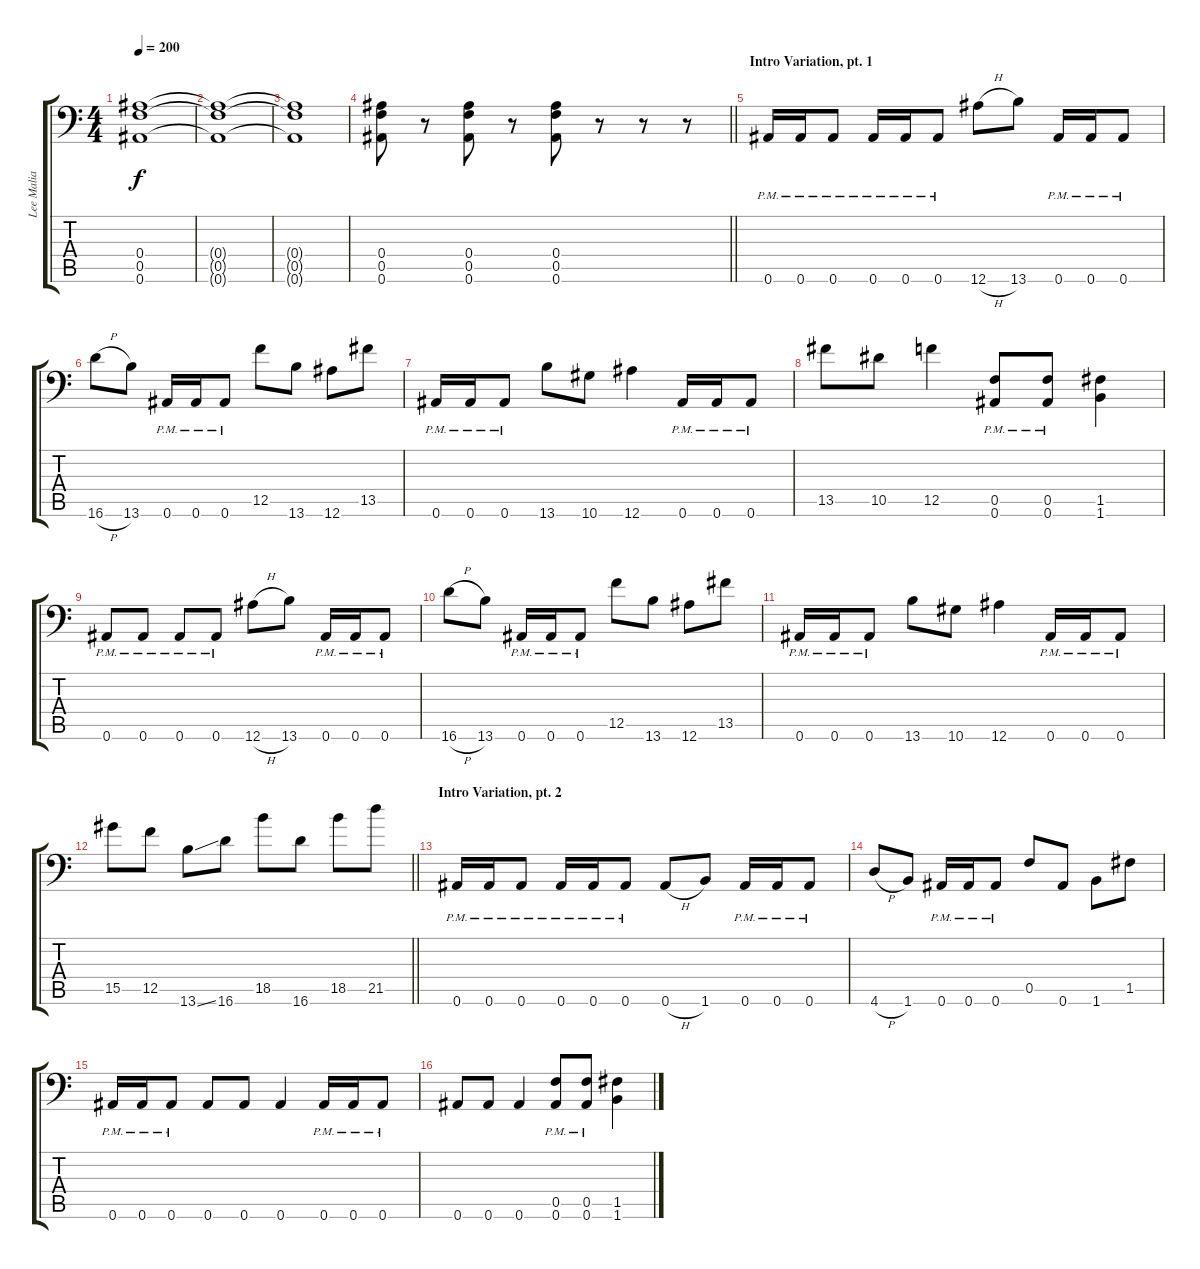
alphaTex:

\track ("Lee Malia" "Lee Malia") {instrument distortionguitar}
\staff {score tabs}
\tuning (C4 G3 Eb3 Bb2 F2 Bb1) {hide}
\ts (4 4)
\tempo 200
\clef f4
\ks c
(0.4 0.5 0.6).1{dy f} |
(0.4{t} 0.5{t} 0.6{t}).1 |
(0.4{t} 0.5{t} 0.6{t}).1 |
\barLineRight lightlight
(0.4 0.5 0.6).8 r.8 (0.4 0.5 0.6).8 r.8 (0.4 0.5 0.6).8 r.8 r.8 r.8 |
\section ("" "Intro Variation, pt. 1")
0.6{pm}.16 0.6{pm}.16 0.6{pm}.8 0.6{pm}.16 0.6{pm}.16 0.6{pm}.8 12.6{h}.8 13.6.8 0.6{pm}.16 0.6{pm}.16 0.6{pm}.8 |
16.6{h}.8 13.6.8 0.6{pm}.16 0.6{pm}.16 0.6{pm}.8 12.5.8 13.6.8 12.6.8 13.5.8 |
0.6{pm}.16 0.6{pm}.16 0.6{pm}.8 13.6.8 10.6.8 12.6.4 0.6{pm}.16 0.6{pm}.16 0.6{pm}.8 |
13.5.8 10.5.8 12.5.4 (0.5{pm} 0.6{pm}).8 (0.5{pm} 0.6{pm}).8 (1.5 1.6).4 |
0.6{pm}.8 0.6{pm}.8 0.6{pm}.8 0.6{pm}.8 12.6{h}.8 13.6.8 0.6{pm}.16 0.6{pm}.16 0.6{pm}.8 |
16.6{h}.8 13.6.8 0.6{pm}.16 0.6{pm}.16 0.6{pm}.8 12.5.8 13.6.8 12.6.8 13.5.8 |
0.6{pm}.16 0.6{pm}.16 0.6{pm}.8 13.6.8 10.6.8 12.6.4 0.6{pm}.16 0.6{pm}.16 0.6{pm}.8 |
\barLineRight lightlight
15.5.8 12.5.8 13.6{ss}.8 16.6.8 18.5.8 16.6.8 18.5.8 21.5.8 |
\section ("" "Intro Variation, pt. 2")
0.6{pm}.16 0.6{pm}.16 0.6{pm}.8 0.6{pm}.16 0.6{pm}.16 0.6{pm}.8 0.6{h}.8 1.6.8 0.6{pm}.16 0.6{pm}.16 0.6{pm}.8 |
4.6{h}.8 1.6.8 0.6{pm}.16 0.6{pm}.16 0.6{pm}.8 0.5.8 0.6.8 1.6.8 1.5.8 |
0.6{pm}.16 0.6{pm}.16 0.6{pm}.8 0.6.8 0.6.8 0.6.4 0.6{pm}.16 0.6{pm}.16 0.6{pm}.8 |
0.6.8 0.6.8 0.6.4 (0.5{pm} 0.6{pm}).8 (0.5{pm} 0.6{pm}).8 (1.5 1.6).4
